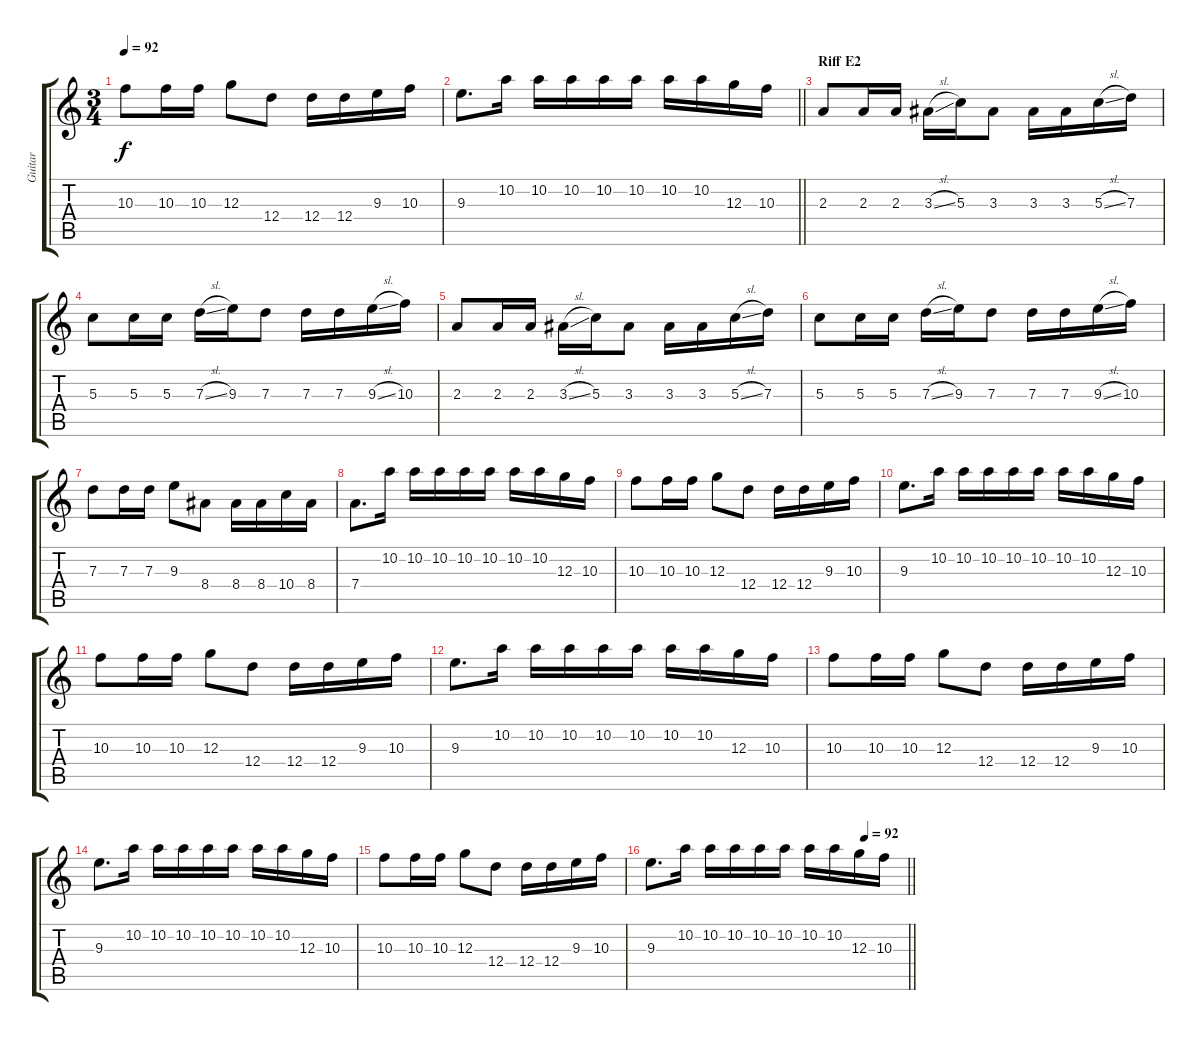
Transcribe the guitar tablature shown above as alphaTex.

\track ("Guitar" "Guitar") {instrument distortionguitar}
\staff {score tabs}
\tuning (E4 B3 G3 D3 A2 E2) {hide}
\ts (3 4)
\tempo 92
\clef g2
\ks c
10.3.8{dy f} 10.3.16 10.3.16 12.3.8 12.4.8 12.4.16 12.4.16 9.3.16 10.3.16 |
\barLineRight lightlight
9.3.8{d} 10.2.16 10.2.16 10.2.16 10.2.16 10.2.16 10.2.16 10.2.16 12.3.16 10.3.16 |
\section ("" "Riff E2")
2.3.8 2.3.16 2.3.16 3.3{sl}.16 5.3.16 3.3.8 3.3.16 3.3.16 5.3{sl}.16 7.3.16 |
5.3.8 5.3.16 5.3.16 7.3{sl}.16 9.3.16 7.3.8 7.3.16 7.3.16 9.3{sl}.16 10.3.16 |
2.3.8 2.3.16 2.3.16 3.3{sl}.16 5.3.16 3.3.8 3.3.16 3.3.16 5.3{sl}.16 7.3.16 |
5.3.8 5.3.16 5.3.16 7.3{sl}.16 9.3.16 7.3.8 7.3.16 7.3.16 9.3{sl}.16 10.3.16 |
7.3.8 7.3.16 7.3.16 9.3.8 8.4.8 8.4.16 8.4.16 10.4.16 8.4.16 |
7.4.8{d} 10.2.16 10.2.16 10.2.16 10.2.16 10.2.16 10.2.16 10.2.16 12.3.16 10.3.16 |
10.3.8 10.3.16 10.3.16 12.3.8 12.4.8 12.4.16 12.4.16 9.3.16 10.3.16 |
9.3.8{d} 10.2.16 10.2.16 10.2.16 10.2.16 10.2.16 10.2.16 10.2.16 12.3.16 10.3.16 |
10.3.8 10.3.16 10.3.16 12.3.8 12.4.8 12.4.16 12.4.16 9.3.16 10.3.16 |
9.3.8{d} 10.2.16 10.2.16 10.2.16 10.2.16 10.2.16 10.2.16 10.2.16 12.3.16 10.3.16 |
10.3.8 10.3.16 10.3.16 12.3.8 12.4.8 12.4.16 12.4.16 9.3.16 10.3.16 |
9.3.8{d} 10.2.16 10.2.16 10.2.16 10.2.16 10.2.16 10.2.16 10.2.16 12.3.16 10.3.16 |
10.3.8 10.3.16 10.3.16 12.3.8 12.4.8 12.4.16 12.4.16 9.3.16 10.3.16 |
\tempo (92 0.8333333333333334)
\barLineRight lightlight
9.3.8{d} 10.2.16 10.2.16 10.2.16 10.2.16 10.2.16 10.2.16 10.2.16 12.3.16 10.3.16
